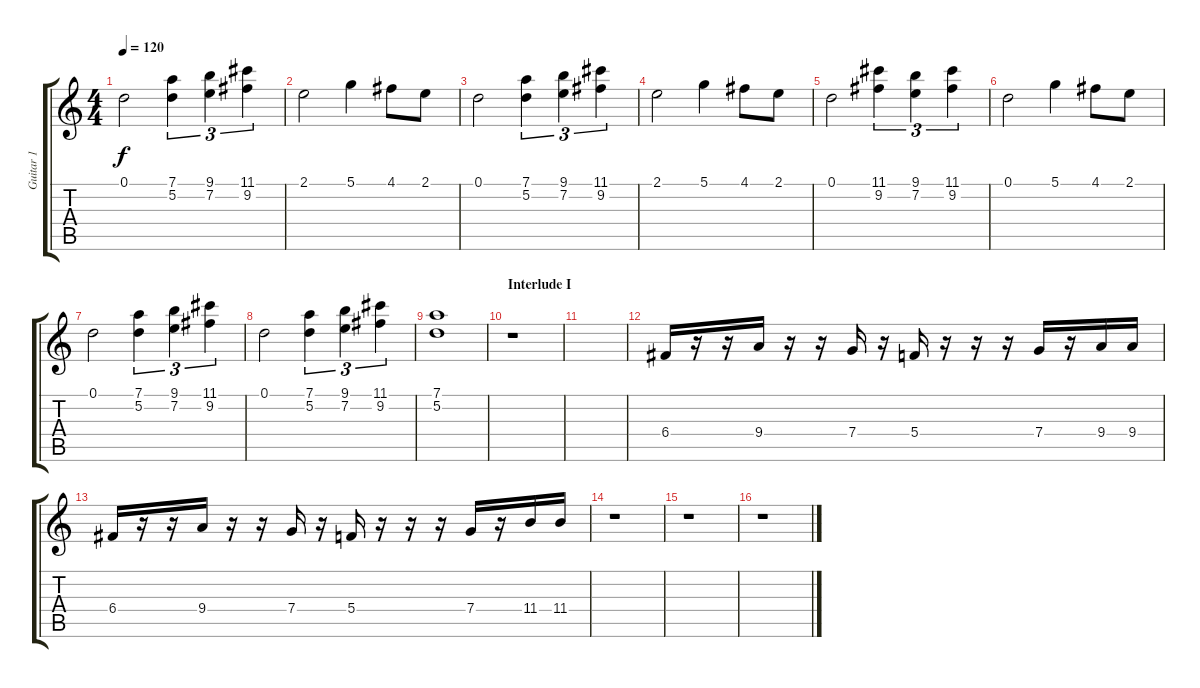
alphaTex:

\track ("Guitar 1" "Guitar 1") {instrument distortionguitar}
\staff {score tabs}
\tuning (D4 A3 F3 C3 G2 D2) {hide}
\ts (4 4)
\tempo 120
\clef g2
\ks c
0.1.2{dy f} (7.1 5.2).4{tu (3 2)} (9.1 7.2).4{tu (3 2)} (11.1 9.2).4{tu (3 2)} |
2.1.2 5.1.4 4.1.8 2.1.8 |
0.1.2 (7.1 5.2).4{tu (3 2)} (9.1 7.2).4{tu (3 2)} (11.1 9.2).4{tu (3 2)} |
2.1.2 5.1.4 4.1.8 2.1.8 |
0.1.2 (11.1 9.2).4{tu (3 2)} (9.1 7.2).4{tu (3 2)} (11.1 9.2).4{tu (3 2)} |
0.1.2 5.1.4 4.1.8 2.1.8 |
0.1.2 (7.1 5.2).4{tu (3 2)} (9.1 7.2).4{tu (3 2)} (11.1 9.2).4{tu (3 2)} |
0.1.2 (7.1 5.2).4{tu (3 2)} (9.1 7.2).4{tu (3 2)} (11.1 9.2).4{tu (3 2)} |
(7.1 5.2).1 |
\section ("" "Interlude I")
r.1 |
|
6.4.16 r.16 r.16 9.4.16 r.16 r.16 7.4.16 r.16 5.4.16 r.16 r.16 r.16 7.4.16 r.16 9.4.16 9.4.16 |
6.4.16 r.16 r.16 9.4.16 r.16 r.16 7.4.16 r.16 5.4.16 r.16 r.16 r.16 7.4.16 r.16 11.4.16 11.4.16 |
r.1 |
r.1 |
r.1
